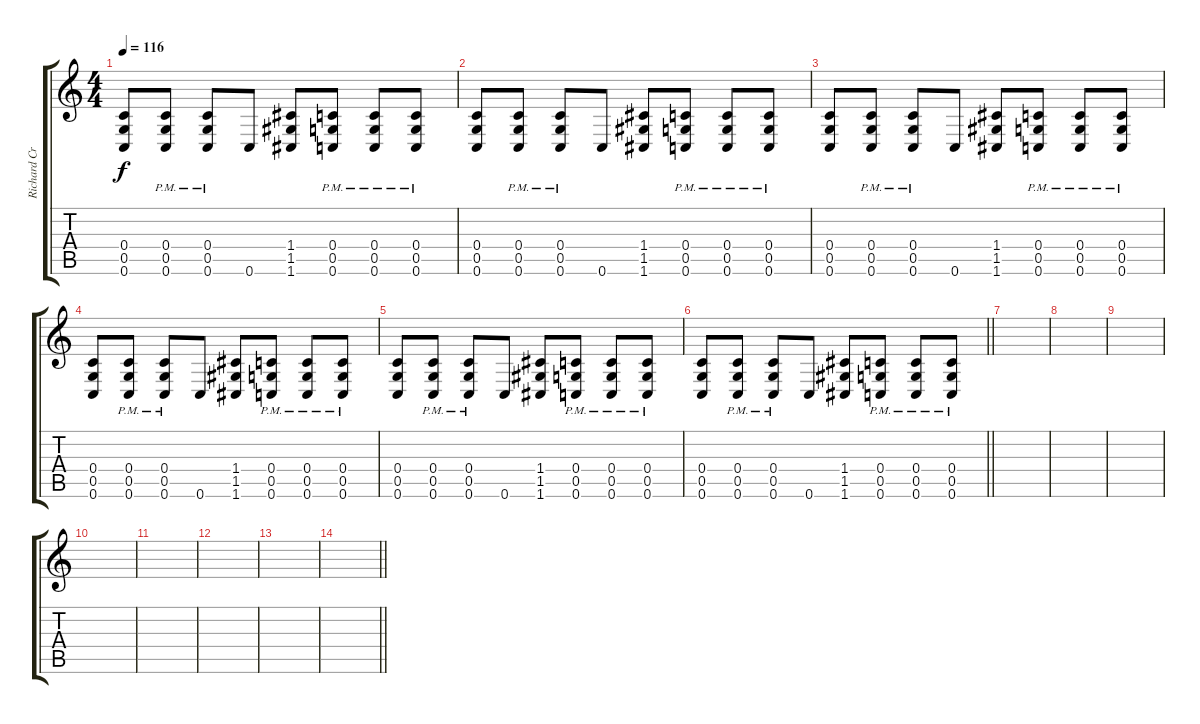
\track ("Richard Cruspe" "Richard Cr") {instrument distortionguitar}
\staff {score tabs}
\tuning (D4 A3 F3 C3 G2 C2) {hide}
\ts (4 4)
\tempo 116
\clef g2
\ks c
(0.4 0.5 0.6).8{dy f} (0.4{pm} 0.5{pm} 0.6{pm}).8 (0.4{pm} 0.5{pm} 0.6{pm}).8 0.6.8 (1.4 1.5 1.6).8 (0.4{pm} 0.5{pm} 0.6{pm}).8 (0.4{pm} 0.5{pm} 0.6{pm}).8 (0.4 0.5 0.6{pm}).8 |
(0.4 0.5 0.6).8 (0.4{pm} 0.5{pm} 0.6{pm}).8 (0.4{pm} 0.5{pm} 0.6{pm}).8 0.6.8 (1.4 1.5 1.6).8 (0.4{pm} 0.5{pm} 0.6{pm}).8 (0.4{pm} 0.5{pm} 0.6{pm}).8 (0.4 0.5 0.6{pm}).8 |
(0.4 0.5 0.6).8 (0.4{pm} 0.5{pm} 0.6{pm}).8 (0.4{pm} 0.5{pm} 0.6{pm}).8 0.6.8 (1.4 1.5 1.6).8 (0.4{pm} 0.5{pm} 0.6{pm}).8 (0.4{pm} 0.5{pm} 0.6{pm}).8 (0.4 0.5 0.6{pm}).8 |
(0.4 0.5 0.6).8 (0.4{pm} 0.5{pm} 0.6{pm}).8 (0.4{pm} 0.5{pm} 0.6{pm}).8 0.6.8 (1.4 1.5 1.6).8 (0.4{pm} 0.5{pm} 0.6{pm}).8 (0.4{pm} 0.5{pm} 0.6{pm}).8 (0.4 0.5 0.6{pm}).8 |
(0.4 0.5 0.6).8 (0.4{pm} 0.5{pm} 0.6{pm}).8 (0.4{pm} 0.5{pm} 0.6{pm}).8 0.6.8 (1.4 1.5 1.6).8 (0.4{pm} 0.5{pm} 0.6{pm}).8 (0.4{pm} 0.5{pm} 0.6{pm}).8 (0.4 0.5 0.6{pm}).8 |
\barLineRight lightlight
(0.4 0.5 0.6).8 (0.4{pm} 0.5{pm} 0.6{pm}).8 (0.4{pm} 0.5{pm} 0.6{pm}).8 0.6.8 (1.4 1.5 1.6).8 (0.4{pm} 0.5{pm} 0.6{pm}).8 (0.4{pm} 0.5{pm} 0.6{pm}).8 (0.4 0.5 0.6{pm}).8 |
|
|
|
|
|
|
|
\barLineRight lightlight
